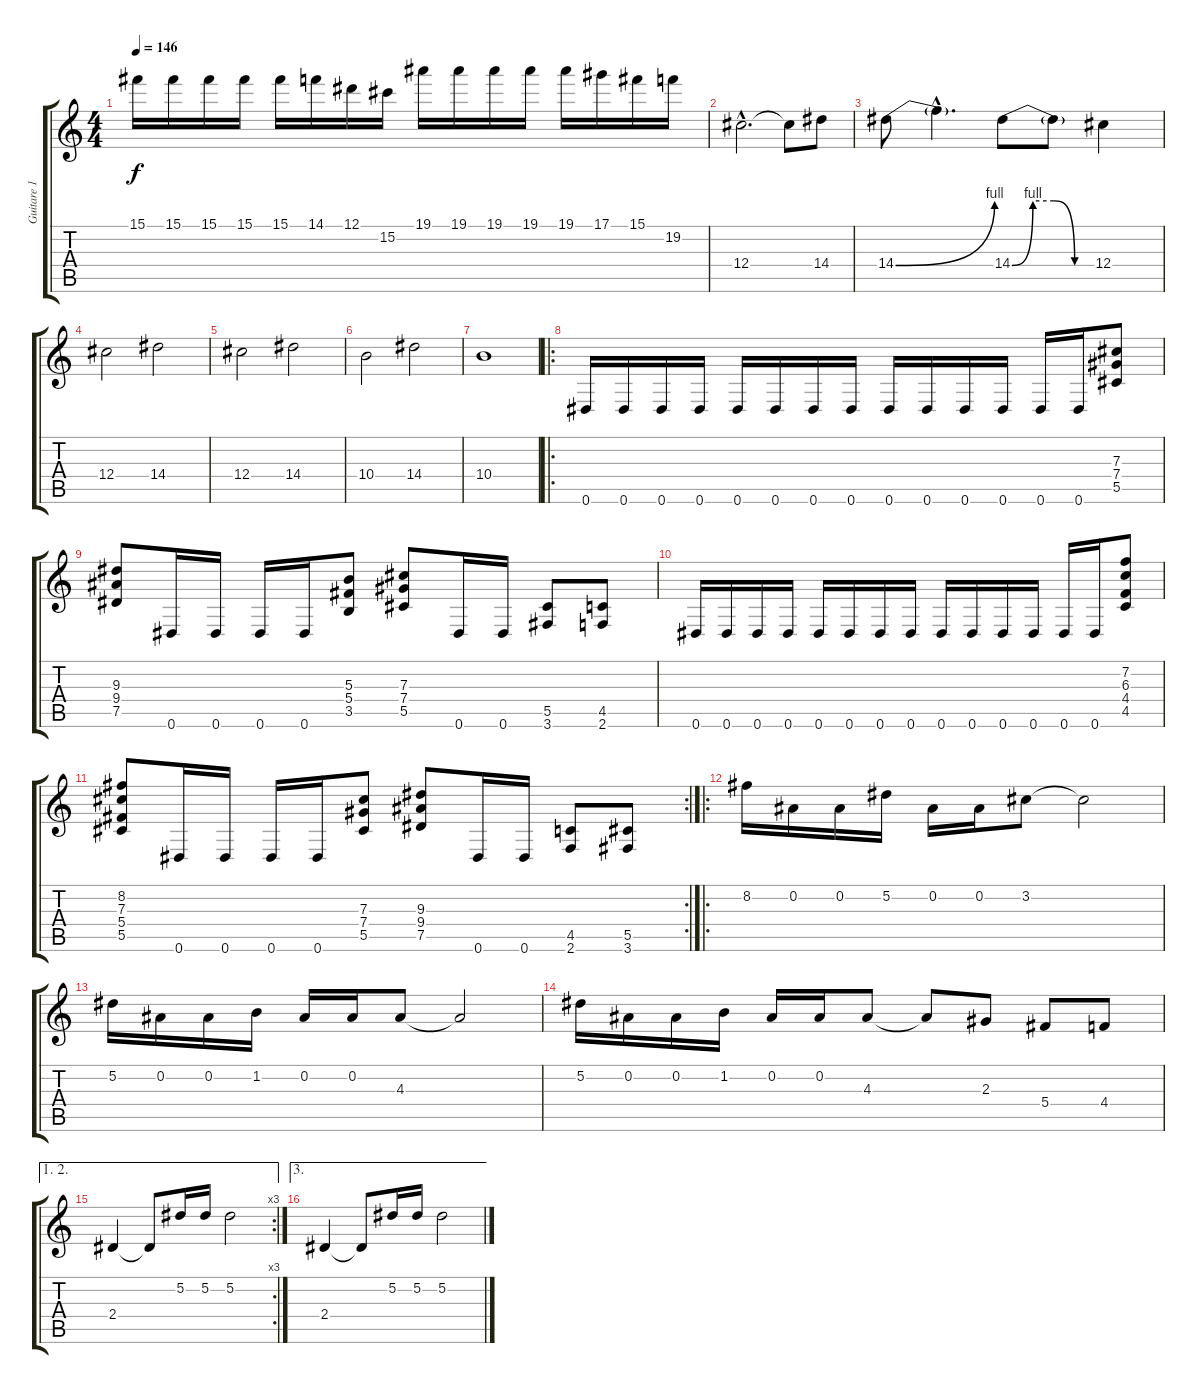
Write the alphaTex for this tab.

\track ("Guitare 1" "Guitare 1") {instrument distortionguitar}
\staff {score tabs}
\tuning (Eb4 Bb3 Gb3 Db3 Ab2 Eb2) {hide}
\ts (4 4)
\tempo 146
\clef g2
\ks c
15.1.16{dy f} 15.1.16 15.1.16 15.1.16 15.1.16 14.1.16 12.1.16 15.2.16 19.1.16 19.1.16 19.1.16 19.1.16 19.1.16 17.1.16 15.1.16 19.2.16 |
12.4{hac}.2{d} 12.4{t}.8 14.4.8 |
14.4{be (bend 0 0 60 4)}.8 14.4{hac t}.4{d} 14.4{be (custom 0 0 15 4 30 4 45 0 60 0)}.8 14.4{t}.8 12.4.4 |
12.4.2 14.4.2 |
12.4.2 14.4.2 |
10.4.2 14.4.2 |
10.4.1 |
\ro
0.6.16 0.6.16 0.6.16 0.6.16 0.6.16 0.6.16 0.6.16 0.6.16 0.6.16 0.6.16 0.6.16 0.6.16 0.6.16 0.6.16 (7.3 7.4 5.5).8 |
(9.3 9.4 7.5).8 0.6.16 0.6.16 0.6.16 0.6.16 (5.3 5.4 3.5).8 (7.3 7.4 5.5).8 0.6.16 0.6.16 (5.5 3.6).8 (4.5 2.6).8 |
0.6.16 0.6.16 0.6.16 0.6.16 0.6.16 0.6.16 0.6.16 0.6.16 0.6.16 0.6.16 0.6.16 0.6.16 0.6.16 0.6.16 (7.2 6.3 4.4 4.5).8 |
\rc 2
(8.2 7.3 5.4 5.5).8 0.6.16 0.6.16 0.6.16 0.6.16 (7.3 7.4 5.5).8 (9.3 9.4 7.5).8 0.6.16 0.6.16 (4.5 2.6).8 (5.5 3.6).8 |
\ro
8.2.16 0.2.16 0.2.16 5.2.16 0.2.16 0.2.16 3.2.8 3.2{t}.2 |
5.2.16 0.2.16 0.2.16 1.2.16 0.2.16 0.2.16 4.3.8 4.3{t}.2 |
5.2.16 0.2.16 0.2.16 1.2.16 0.2.16 0.2.16 4.3.8 4.3{t}.8 2.3.8 5.4.8 4.4.8 |
\ae (1 2)
\rc 3
2.4.4 2.4{t}.8 5.2.16 5.2.16 5.2.2 |
\ae 3
2.4.4 2.4{t}.8 5.2.16 5.2.16 5.2.2
